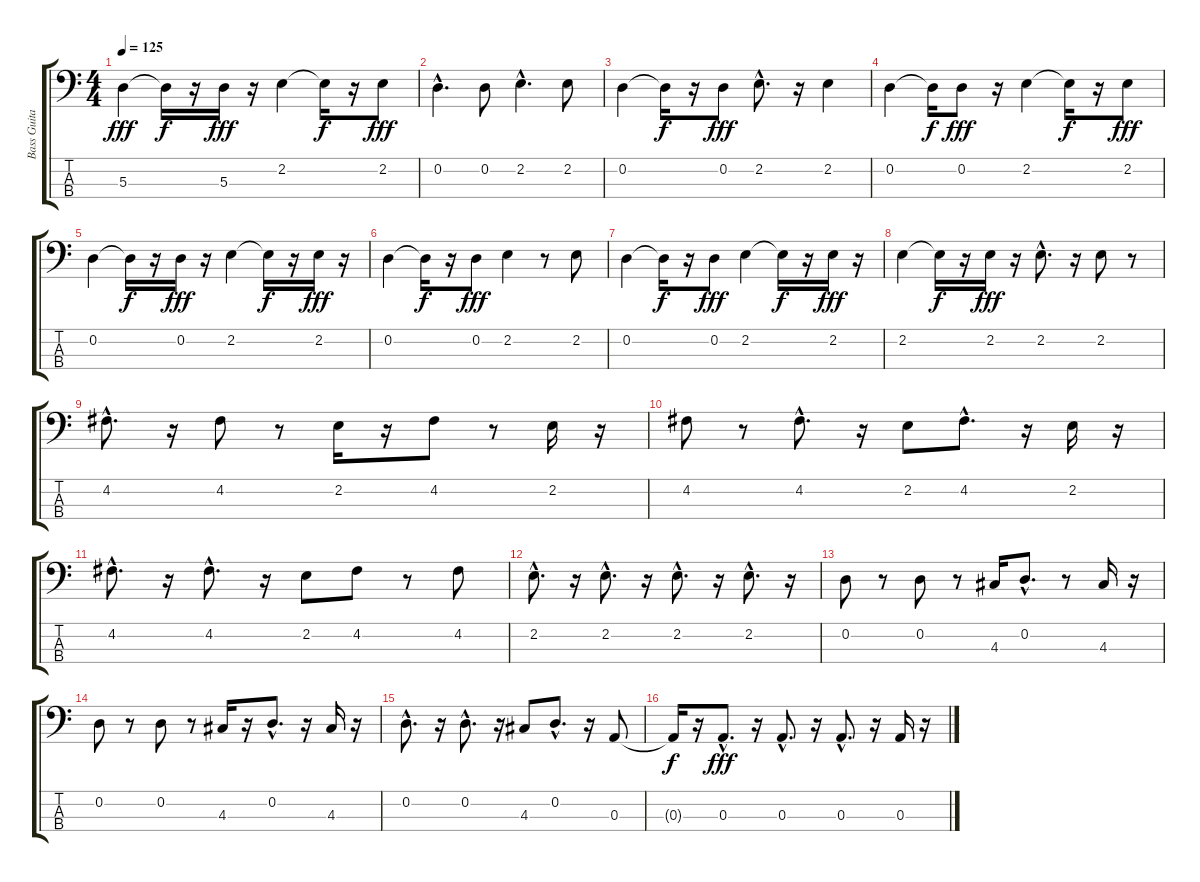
\track ("Bass Guitar     " "Bass Guita") {instrument fretlessbass}
\staff {score tabs}
\tuning (G2 D2 A1 E1) {hide}
\ts (4 4)
\tempo 125
\clef f4
\ks c
5.3.4{dy fff} 5.3{t}.16{dy f} r.16 5.3.16{dy fff} r.16 2.2.4 2.2{t}.16{dy f} r.16 2.2.8{dy fff} |
0.2{hac}.4{d} 0.2.8 2.2{hac}.4{d} 2.2.8 |
0.2.4 0.2{t}.16{dy f} r.16 0.2.8{dy fff} 2.2{hac}.8{d} r.16 2.2.4 |
0.2.4 0.2{t}.16{dy f} 0.2.8{dy fff} r.16 2.2.4 2.2{t}.16{dy f} r.16 2.2.8{dy fff} |
0.2.4 0.2{t}.16{dy f} r.16 0.2.16{dy fff} r.16 2.2.4 2.2{t}.16{dy f} r.16 2.2.16{dy fff} r.16 |
0.2.4 0.2{t}.16{dy f} r.16 0.2.8{dy fff} 2.2.4 r.8 2.2.8 |
0.2.4 0.2{t}.16{dy f} r.16 0.2.8{dy fff} 2.2.4 2.2{t}.16{dy f} r.16 2.2.16{dy fff} r.16 |
2.2.4 2.2{t}.16{dy f} r.16 2.2.16{dy fff} r.16 2.2{hac}.8{d} r.16 2.2.8 r.8 |
4.2{hac}.8{d} r.16 4.2.8 r.8 2.2.16 r.16 4.2.8 r.8 2.2.16 r.16 |
4.2.8 r.8 4.2{hac}.8{d} r.16 2.2.8 4.2{hac}.8{d} r.16 2.2.16 r.16 |
4.2{hac}.8{d} r.16 4.2{hac}.8{d} r.16 2.2.8 4.2.8 r.8 4.2.8 |
2.2{hac}.8{d} r.16 2.2{hac}.8{d} r.16 2.2{hac}.8{d} r.16 2.2{hac}.8{d} r.16 |
0.2.8 r.8 0.2.8 r.8 4.3.16 0.2{hac}.8{d} r.8 4.3.16 r.16 |
0.2.8 r.8 0.2.8 r.8 4.3.16 r.16 0.2{hac}.8{d} r.16 4.3.16 r.16 |
0.2{hac}.8{d} r.16 0.2{hac}.8{d} r.16 4.3.8 0.2{hac}.8{d} r.16 0.3.8 |
0.3{t}.16{dy f} r.16 0.3{hac}.8{d dy fff} r.16 0.3{hac}.8{d} r.16 0.3{hac}.8{d} r.16 0.3.16 r.16
